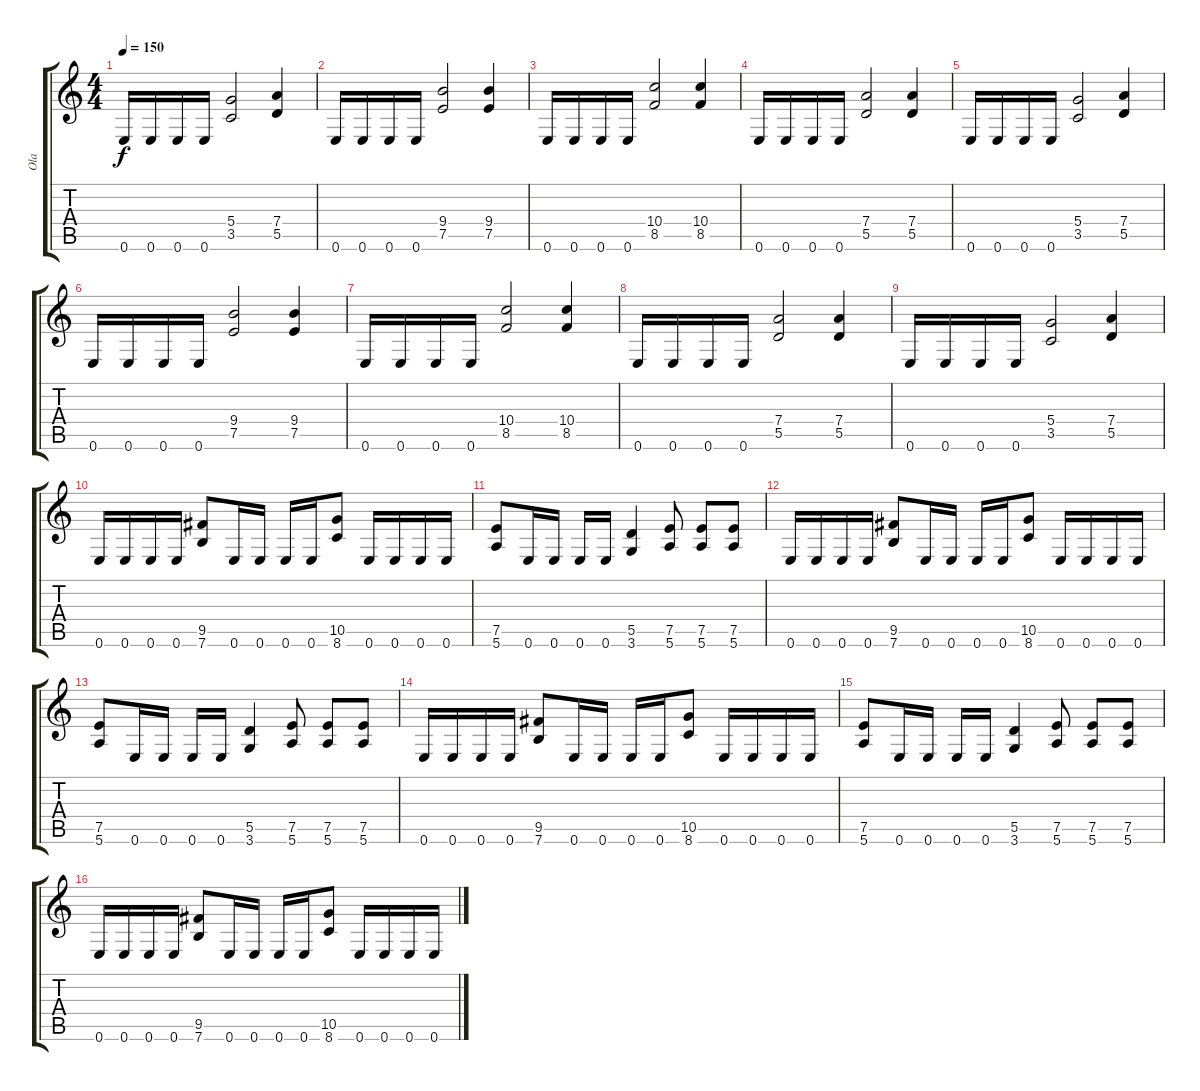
\track ("Ola" "Ola") {instrument overdrivenguitar}
\staff {score tabs}
\tuning (E4 B3 G3 D3 A2 E2) {hide}
\ts (4 4)
\tempo 150
\clef g2
\ks c
0.6.16{dy f} 0.6.16 0.6.16 0.6.16 (5.4 3.5).2 (7.4 5.5).4 |
0.6.16 0.6.16 0.6.16 0.6.16 (9.4 7.5).2 (9.4 7.5).4 |
0.6.16 0.6.16 0.6.16 0.6.16 (10.4 8.5).2 (10.4 8.5).4 |
0.6.16 0.6.16 0.6.16 0.6.16 (7.4 5.5).2 (7.4 5.5).4 |
0.6.16 0.6.16 0.6.16 0.6.16 (5.4 3.5).2 (7.4 5.5).4 |
0.6.16 0.6.16 0.6.16 0.6.16 (9.4 7.5).2 (9.4 7.5).4 |
0.6.16 0.6.16 0.6.16 0.6.16 (10.4 8.5).2 (10.4 8.5).4 |
0.6.16 0.6.16 0.6.16 0.6.16 (7.4 5.5).2 (7.4 5.5).4 |
0.6.16 0.6.16 0.6.16 0.6.16 (5.4 3.5).2 (7.4 5.5).4 |
0.6.16 0.6.16 0.6.16 0.6.16 (9.5 7.6).8 0.6.16 0.6.16 0.6.16 0.6.16 (10.5 8.6).8 0.6.16 0.6.16 0.6.16 0.6.16 |
(7.5 5.6).8 0.6.16 0.6.16 0.6.16 0.6.16 (5.5 3.6).4 (7.5 5.6).8 (7.5 5.6).8 (7.5 5.6).8 |
0.6.16 0.6.16 0.6.16 0.6.16 (9.5 7.6).8 0.6.16 0.6.16 0.6.16 0.6.16 (10.5 8.6).8 0.6.16 0.6.16 0.6.16 0.6.16 |
(7.5 5.6).8 0.6.16 0.6.16 0.6.16 0.6.16 (5.5 3.6).4 (7.5 5.6).8 (7.5 5.6).8 (7.5 5.6).8 |
0.6.16 0.6.16 0.6.16 0.6.16 (9.5 7.6).8 0.6.16 0.6.16 0.6.16 0.6.16 (10.5 8.6).8 0.6.16 0.6.16 0.6.16 0.6.16 |
(7.5 5.6).8 0.6.16 0.6.16 0.6.16 0.6.16 (5.5 3.6).4 (7.5 5.6).8 (7.5 5.6).8 (7.5 5.6).8 |
0.6.16 0.6.16 0.6.16 0.6.16 (9.5 7.6).8 0.6.16 0.6.16 0.6.16 0.6.16 (10.5 8.6).8 0.6.16 0.6.16 0.6.16 0.6.16
